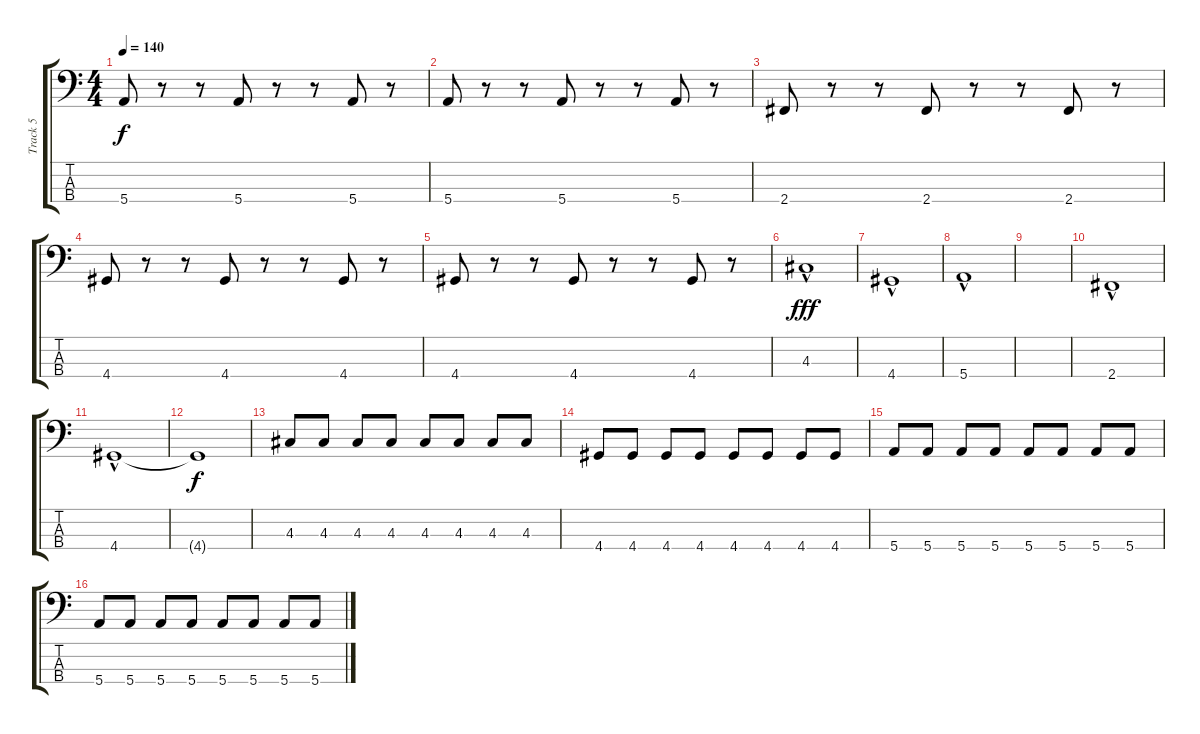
\track ("Track 5" "Track 5") {instrument electricbassfinger}
\staff {score tabs}
\tuning (G2 D2 A1 E1) {hide}
\ts (4 4)
\tempo 140
\clef f4
\ks c
5.4.8{dy f} r.8 r.8 5.4.8 r.8 r.8 5.4.8 r.8 |
5.4.8 r.8 r.8 5.4.8 r.8 r.8 5.4.8 r.8 |
2.4.8 r.8 r.8 2.4.8 r.8 r.8 2.4.8 r.8 |
4.4.8 r.8 r.8 4.4.8 r.8 r.8 4.4.8 r.8 |
4.4.8 r.8 r.8 4.4.8 r.8 r.8 4.4.8 r.8 |
4.3{hac}.1{dy fff} |
4.4{hac}.1 |
5.4{hac}.1 |
|
2.4{hac}.1 |
4.4{hac}.1 |
4.4{t}.1{dy f} |
4.3.8 4.3.8 4.3.8 4.3.8 4.3.8 4.3.8 4.3.8 4.3.8 |
4.4.8 4.4.8 4.4.8 4.4.8 4.4.8 4.4.8 4.4.8 4.4.8 |
5.4.8 5.4.8 5.4.8 5.4.8 5.4.8 5.4.8 5.4.8 5.4.8 |
5.4.8 5.4.8 5.4.8 5.4.8 5.4.8 5.4.8 5.4.8 5.4.8
